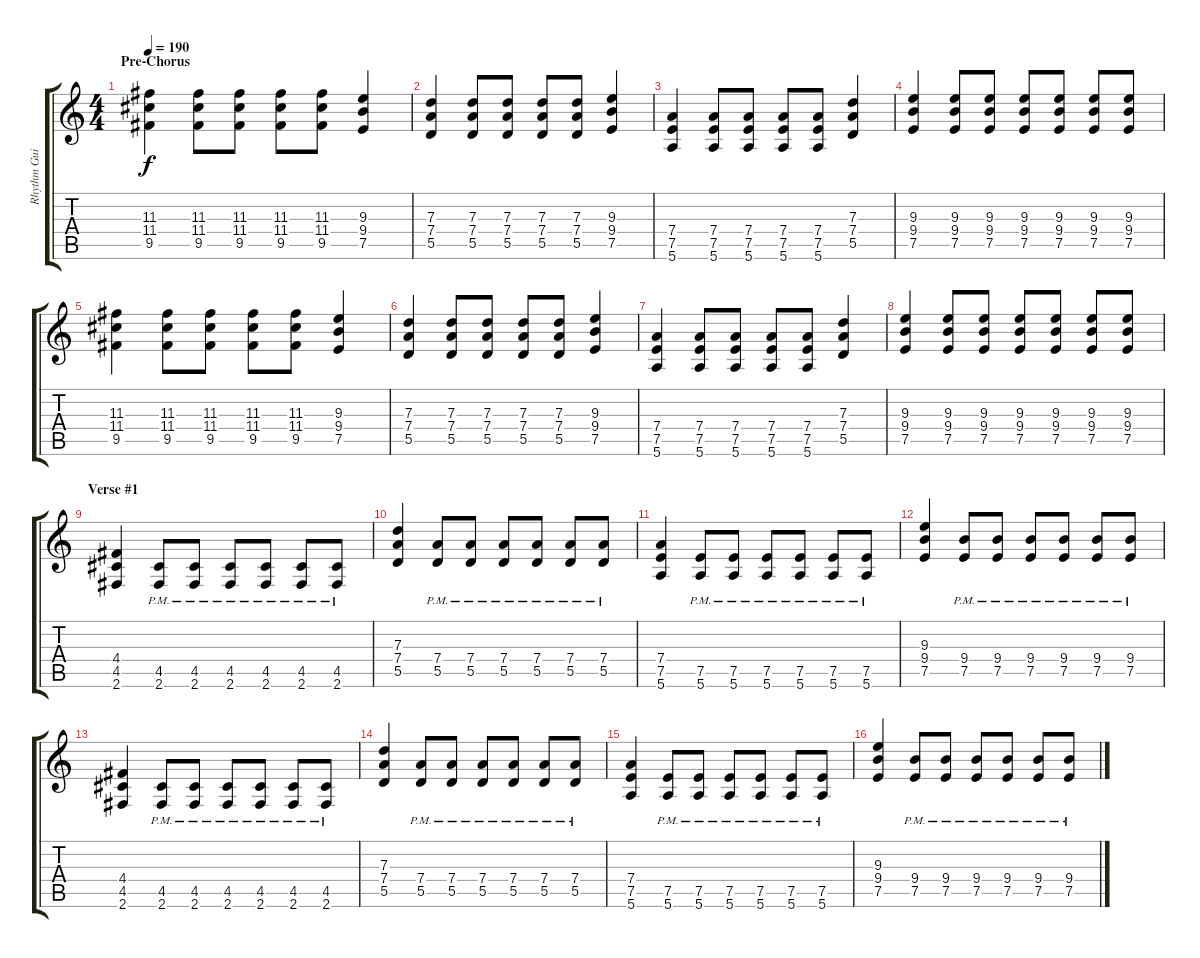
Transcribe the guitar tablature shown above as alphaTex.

\track ("Rhythm Guitar " "Rhythm Gui") {instrument overdrivenguitar}
\staff {score tabs}
\tuning (E4 B3 G3 D3 A2 E2) {hide}
\ts (4 4)
\section ("" "Pre-Chorus")
\tempo 190
\clef g2
\ks c
(11.3 11.4 9.5).4{dy f} (11.3 11.4 9.5).8 (11.3 11.4 9.5).8 (11.3 11.4 9.5).8 (11.3 11.4 9.5).8 (9.3 9.4 7.5).4 |
(7.3 7.4 5.5).4 (7.3 7.4 5.5).8 (7.3 7.4 5.5).8 (7.3 7.4 5.5).8 (7.3 7.4 5.5).8 (9.3 9.4 7.5).4 |
(7.4 7.5 5.6).4 (7.4 7.5 5.6).8 (7.4 7.5 5.6).8 (7.4 7.5 5.6).8 (7.4 7.5 5.6).8 (7.3 7.4 5.5).4 |
(9.3 9.4 7.5).4 (9.3 9.4 7.5).8 (9.3 9.4 7.5).8 (9.3 9.4 7.5).8 (9.3 9.4 7.5).8 (9.3 9.4 7.5).8 (9.3 9.4 7.5).8 |
(11.3 11.4 9.5).4 (11.3 11.4 9.5).8 (11.3 11.4 9.5).8 (11.3 11.4 9.5).8 (11.3 11.4 9.5).8 (9.3 9.4 7.5).4 |
(7.3 7.4 5.5).4 (7.3 7.4 5.5).8 (7.3 7.4 5.5).8 (7.3 7.4 5.5).8 (7.3 7.4 5.5).8 (9.3 9.4 7.5).4 |
(7.4 7.5 5.6).4 (7.4 7.5 5.6).8 (7.4 7.5 5.6).8 (7.4 7.5 5.6).8 (7.4 7.5 5.6).8 (7.3 7.4 5.5).4 |
(9.3 9.4 7.5).4 (9.3 9.4 7.5).8 (9.3 9.4 7.5).8 (9.3 9.4 7.5).8 (9.3 9.4 7.5).8 (9.3 9.4 7.5).8 (9.3 9.4 7.5).8 |
\section ("" "Verse #1")
(4.4 4.5 2.6).4 (4.5 2.6{pm}).8 (4.5 2.6{pm}).8 (4.5 2.6{pm}).8 (4.5 2.6{pm}).8 (4.5 2.6{pm}).8 (4.5 2.6{pm}).8 |
(7.3 7.4 5.5).4 (7.4 5.5{pm}).8 (7.4 5.5{pm}).8 (7.4 5.5{pm}).8 (7.4 5.5{pm}).8 (7.4 5.5{pm}).8 (7.4 5.5{pm}).8 |
(7.4 7.5 5.6).4 (7.5 5.6{pm}).8 (7.5 5.6{pm}).8 (7.5 5.6{pm}).8 (7.5 5.6{pm}).8 (7.5 5.6{pm}).8 (7.5 5.6{pm}).8 |
(9.3 9.4 7.5).4 (9.4 7.5{pm}).8 (9.4 7.5{pm}).8 (9.4 7.5{pm}).8 (9.4 7.5{pm}).8 (9.4 7.5{pm}).8 (9.4 7.5{pm}).8 |
(4.4 4.5 2.6).4 (4.5 2.6{pm}).8 (4.5 2.6{pm}).8 (4.5 2.6{pm}).8 (4.5 2.6{pm}).8 (4.5 2.6{pm}).8 (4.5 2.6{pm}).8 |
(7.3 7.4 5.5).4 (7.4 5.5{pm}).8 (7.4 5.5{pm}).8 (7.4 5.5{pm}).8 (7.4 5.5{pm}).8 (7.4 5.5{pm}).8 (7.4 5.5{pm}).8 |
(7.4 7.5 5.6).4 (7.5 5.6{pm}).8 (7.5 5.6{pm}).8 (7.5 5.6{pm}).8 (7.5 5.6{pm}).8 (7.5 5.6{pm}).8 (7.5 5.6{pm}).8 |
(9.3 9.4 7.5).4 (9.4 7.5{pm}).8 (9.4 7.5{pm}).8 (9.4 7.5{pm}).8 (9.4 7.5{pm}).8 (9.4 7.5{pm}).8 (9.4 7.5{pm}).8
